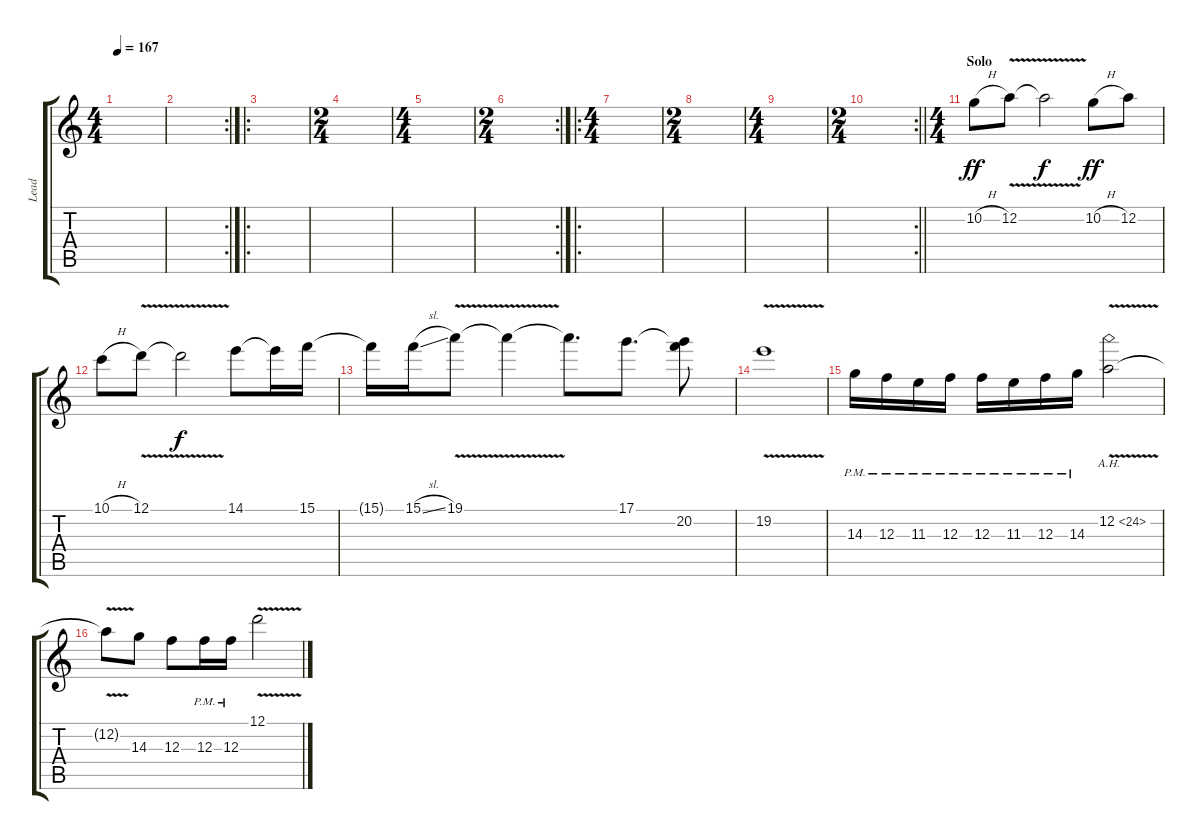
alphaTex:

\track ("Lead" "Lead") {instrument distortionguitar}
\staff {score tabs}
\tuning (D4 A3 F3 C3 G2 D2) {hide}
\ts (4 4)
\tempo 167
\clef g2
\ks c
|
\rc 2
|
\ro
|
\ts (2 4)
|
\ts (4 4)
|
\rc 2
\ts (2 4)
|
\ro
\ts (4 4)
|
\ts (2 4)
|
\ts (4 4)
|
\rc 2
\ts (2 4)
\barLineRight lightlight
|
\ts (4 4)
\section ("" "Solo")
10.2{h}.8{dy ff} 12.2{v}.8 12.2{t}.2{dy f} 10.2{h}.8{dy ff} 12.2.8 |
10.1{h}.8 12.1{v}.8 12.1{t}.2{dy f} 14.1.8 14.1{t}.16 15.1.16 |
15.1{t}.16 15.1{sl}.16 19.1{v}.8 19.1{t}.4 19.1{t}.8{d} 17.1.8{d} (17.1{t} 20.2).8 |
19.2{v}.1 |
14.3{pm}.16 12.3{pm}.16 11.3{pm}.16 12.3{pm}.16 12.3{pm}.16 11.3{pm}.16 12.3{pm}.16 14.3{pm}.16 12.2{ah 12 v}.2 |
12.2{t}.8 14.3.8 12.3.8 12.3{pm}.16 12.3{pm}.16 12.1{v}.2
